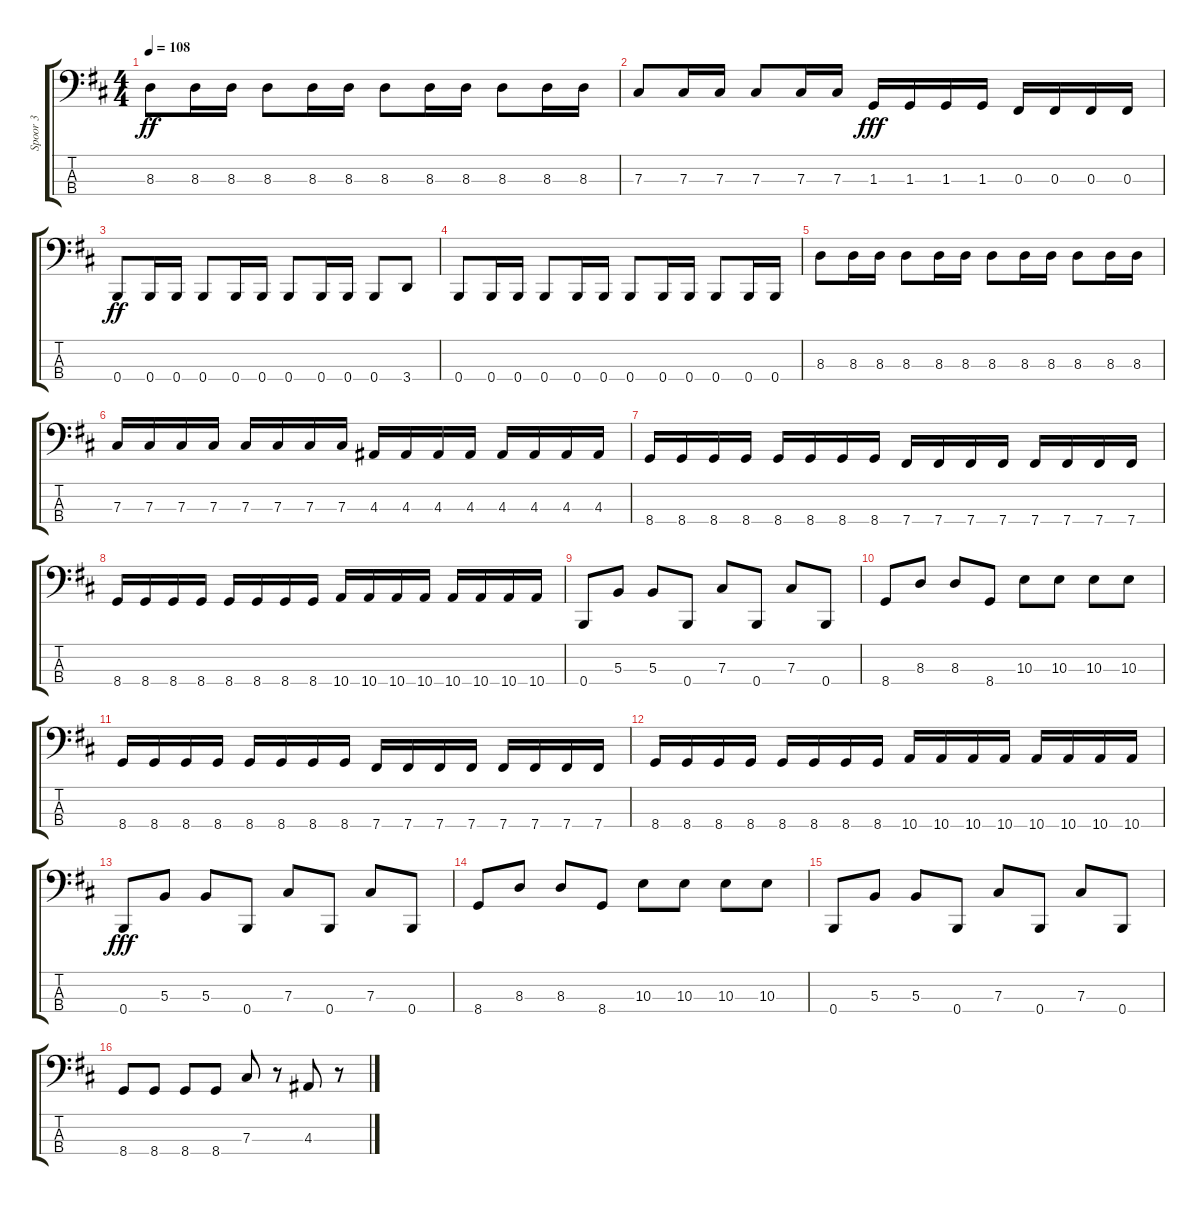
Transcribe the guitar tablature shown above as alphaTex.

\track ("Spoor 3" "Spoor 3") {instrument electricbasspick}
\staff {score tabs}
\tuning (E2 B1 Gb1 B0) {hide}
\ts (4 4)
\tempo 108
\clef f4
\ks d
8.3.8{dy ff} 8.3.16 8.3.16 8.3.8 8.3.16 8.3.16 8.3.8 8.3.16 8.3.16 8.3.8 8.3.16 8.3.16 |
7.3.8 7.3.16 7.3.16 7.3.8 7.3.16 7.3.16 1.3.16{dy fff} 1.3.16 1.3.16 1.3.16 0.3.16 0.3.16 0.3.16 0.3.16 |
0.4.8{dy ff} 0.4.16 0.4.16 0.4.8 0.4.16 0.4.16 0.4.8 0.4.16 0.4.16 0.4.8 3.4.8 |
0.4.8 0.4.16 0.4.16 0.4.8 0.4.16 0.4.16 0.4.8 0.4.16 0.4.16 0.4.8 0.4.16 0.4.16 |
8.3.8 8.3.16 8.3.16 8.3.8 8.3.16 8.3.16 8.3.8 8.3.16 8.3.16 8.3.8 8.3.16 8.3.16 |
7.3.16 7.3.16 7.3.16 7.3.16 7.3.16 7.3.16 7.3.16 7.3.16 4.3.16 4.3.16 4.3.16 4.3.16 4.3.16 4.3.16 4.3.16 4.3.16 |
8.4.16 8.4.16 8.4.16 8.4.16 8.4.16 8.4.16 8.4.16 8.4.16 7.4.16 7.4.16 7.4.16 7.4.16 7.4.16 7.4.16 7.4.16 7.4.16 |
8.4.16 8.4.16 8.4.16 8.4.16 8.4.16 8.4.16 8.4.16 8.4.16 10.4.16 10.4.16 10.4.16 10.4.16 10.4.16 10.4.16 10.4.16 10.4.16 |
0.4.8 5.3.8 5.3.8 0.4.8 7.3.8 0.4.8 7.3.8 0.4.8 |
8.4.8 8.3.8 8.3.8 8.4.8 10.3.8 10.3.8 10.3.8 10.3.8 |
8.4.16 8.4.16 8.4.16 8.4.16 8.4.16 8.4.16 8.4.16 8.4.16 7.4.16 7.4.16 7.4.16 7.4.16 7.4.16 7.4.16 7.4.16 7.4.16 |
8.4.16 8.4.16 8.4.16 8.4.16 8.4.16 8.4.16 8.4.16 8.4.16 10.4.16 10.4.16 10.4.16 10.4.16 10.4.16 10.4.16 10.4.16 10.4.16 |
0.4.8{dy fff} 5.3.8 5.3.8 0.4.8 7.3.8 0.4.8 7.3.8 0.4.8 |
8.4.8 8.3.8 8.3.8 8.4.8 10.3.8 10.3.8 10.3.8 10.3.8 |
0.4.8 5.3.8 5.3.8 0.4.8 7.3.8 0.4.8 7.3.8 0.4.8 |
8.4.8 8.4.8 8.4.8 8.4.8 7.3.8 r.8 4.3.8 r.8
